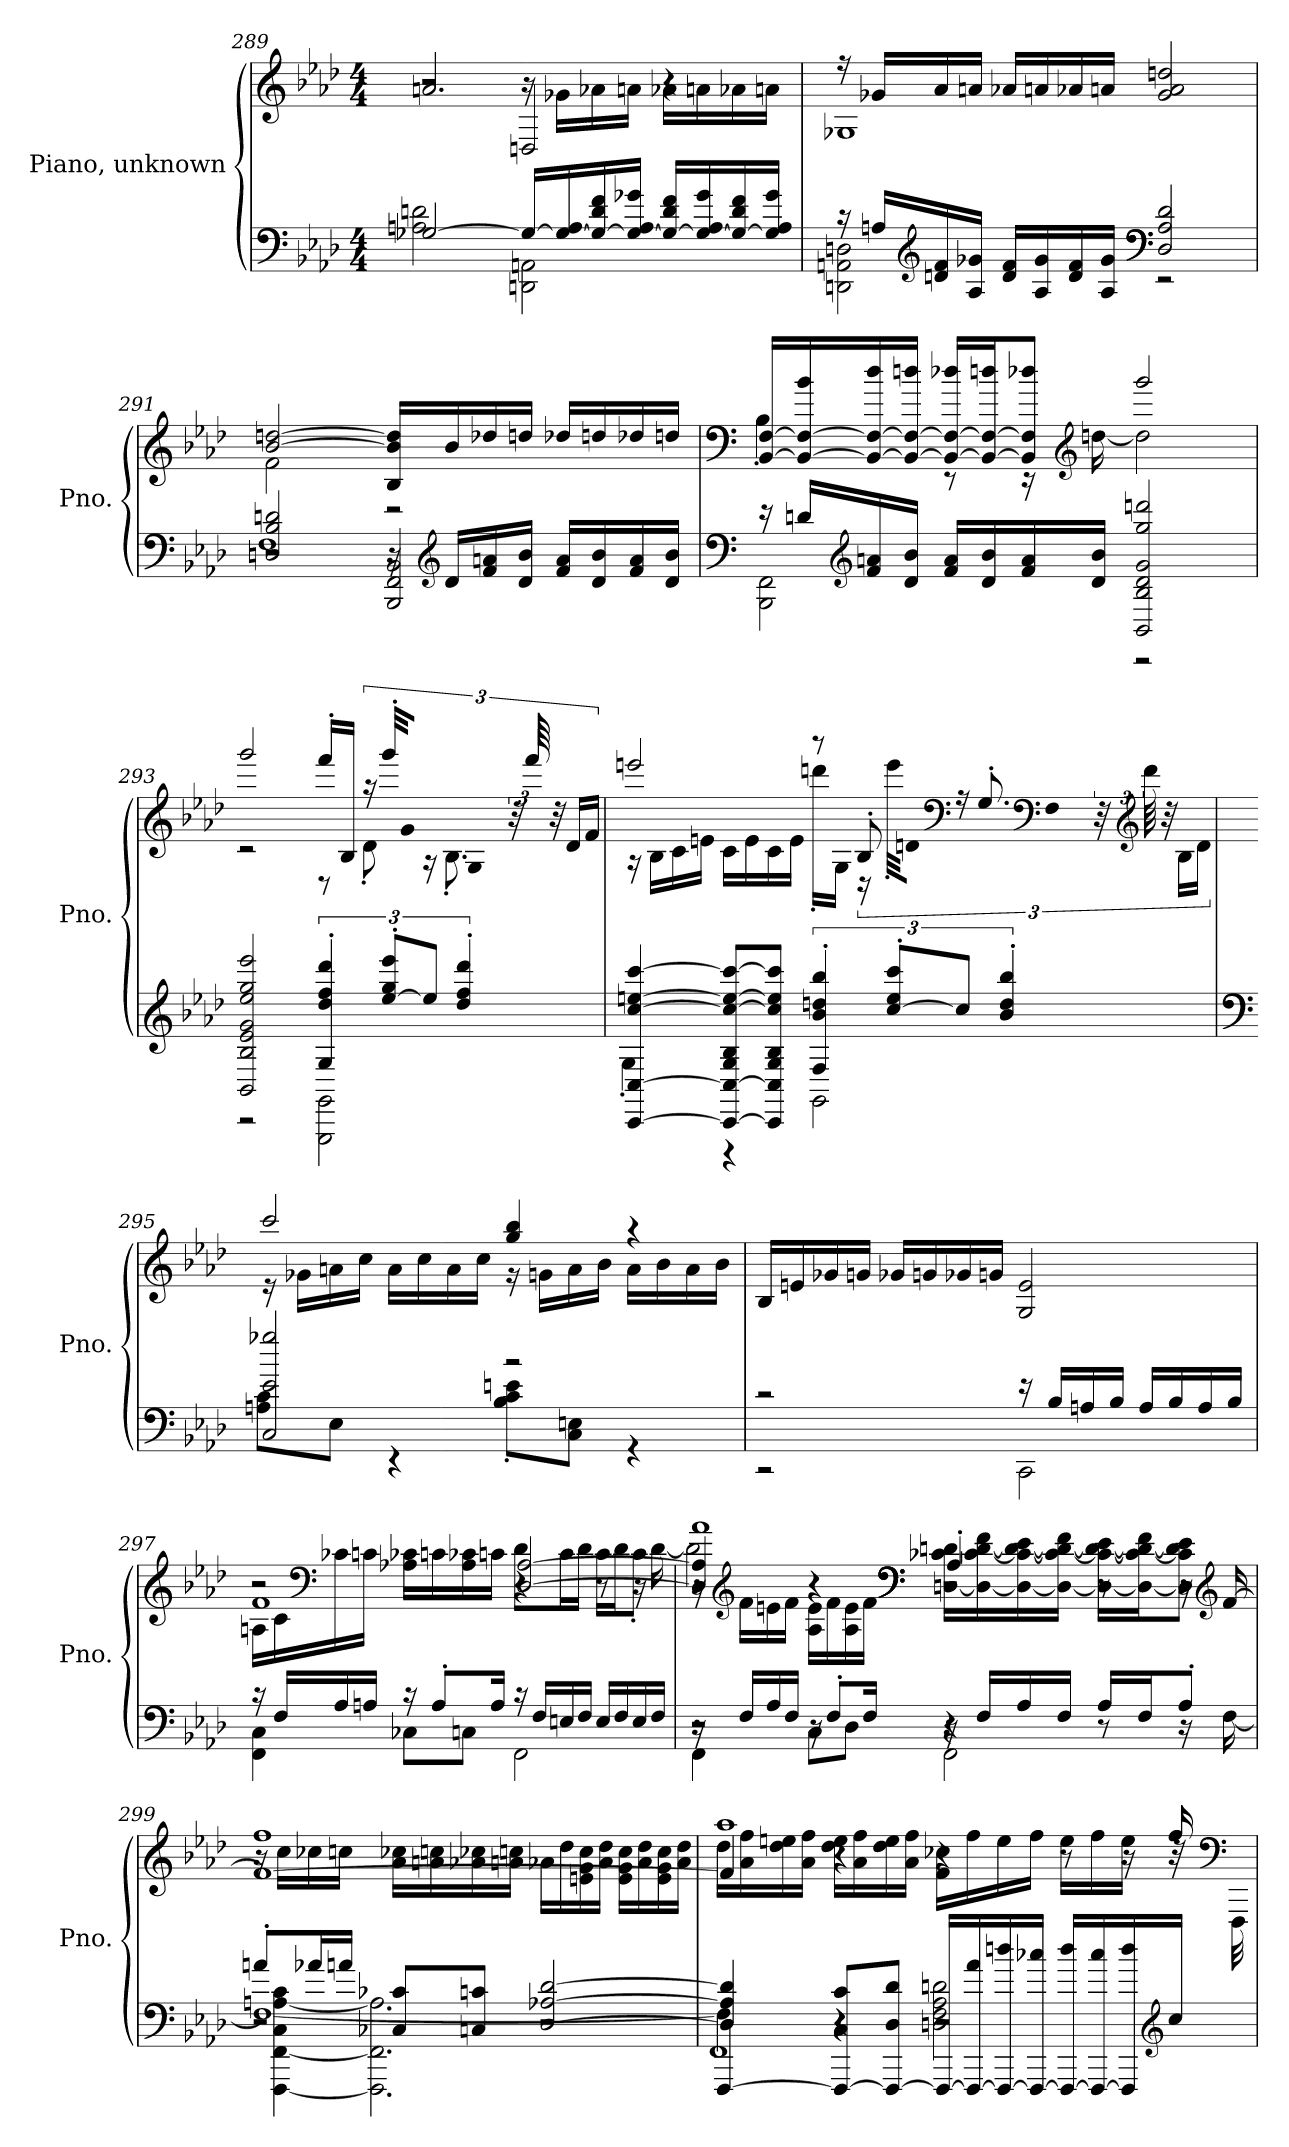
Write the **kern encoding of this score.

**kern	**kern
*part1	*part1
*staff2	*staff1
*I"Piano, unknown	*
*I'Pno.	*
!!LO:LB:g=z
*clefF4	*clefG2
*k[b-e-a-d-]	*k[b-e-a-d-]
*M4/4	*M4/4
=289	=289
*^	*^
*	*	*	*^
[2G-X/	2An\ 2dn\	2.an/	2r	2r
16G-/LL_	2DDn\ 2AAn\	.	16r	2Dn/
16G-/_ 16A/	.	.	16g-X\LL	.
16G-/_ 16d/ 16f/	.	.	16a-X\	.
16G-/_ 16A/ 16g-X/JJ	.	.	16an\JJ	.
16G-/_ 16d/ 16f/LL	.	4r	16a-X\LL	.
16G-/_ 16A/ 16g-/	.	.	16an\	.
16G-/_ 16d/ 16f/	.	.	16a-X\	.
16G-/] 16A/ 16g-/JJ	.	.	16an\JJ	.
*	*	*	*v	*v
=290	=290	=290	=290
16r	2DDn\ 2AAn\ 2Dn\	16r	1G-X
16An/LL	.	16g-X/LL	.
*clefG2	*	*	*
16dn/ 16f/	.	16a-/	.
16A/ 16g-X/JJ	.	16an/JJ	.
16d/ 16f/LL	.	16a-X/LL	.
16A/ 16g-/	.	16an/	.
16d/ 16f/	.	16a-X/	.
16A/ 16g-/JJ	.	16an/JJ	.
*clefF4	*	*	*
2D/ 2A/ 2d/	2r	2g-/ 2a/ 2ddn/	.
!!LO:LB:g=z	!!
=291	=291	=291	=291
*	*^	*	*
2Dn/ 2B-/ 2dn/	1F	2r	[2b-/ [2ddn/	2f\
16r	.	2BBB-/ 2FF/ 2BB-/	16B-/ 16b-/] 16dd/]LL	2r
*clefG2	*	*	*	*
16d/LL	.	.	16b-/	.
16f/ 16an/	.	.	16dd-X/	.
16d/ 16b-/JJ	.	.	16ddn/JJ	.
16f/ 16a/LL	.	.	16dd-X/LL	.
16d/ 16b-/	.	.	16ddn/	.
16f/ 16a/	.	.	16dd-X/	.
16d/ 16b-/JJ	.	.	16ddn/JJ	.
*v	*v	*v	*	*
=292	=292	=292
*clefF4	*clefF4	*
*^	*	*
16r	2BBB-\ 2FF\	[16BB-/ [16F/LL	4B-'\
16dn/LL	.	16BB-/_ 16F/_ 16b-/	.
*clefG2	*	*	*
16f/ 16an/	.	16BB-/_ 16F/_ 16dd-/	.
16d/ 16b-/JJ	.	16BB-/_ 16F/_ 16ddn/JJ	.
16f/ 16a/LL	.	16BB-/_ 16F/_ 16dd-X/LL	8r
16d/ 16b-/	.	16BB-/_ 16F/_ 16ddn/J	.
16f/ 16a/	.	8BB-/] 8F/] 8dd-X/J	16r
*	*	*clefG2	*
16d/ 16b-/JJ	.	.	[16ddn\
2BB-/ 2B-/ 2d/ 2g/ 2gg/ 2dddn/	2r	2ggg/	2dd\]
!!LO:LB:g=z	!!
=293	=293	=293	=293
2BB-/ 2B-/ 2e-/ 2g/ 2ee-/ 2gg/ 2eee-/	2r	2ggg/	2r
6G/' 6dd-/' 6ff/' 6ddd-/'	2GGG\ 2GG\	16fff'/LL	8r
.	.	16B-/JJ	.
.	.	24r	8d-'\
[12ee-/' 12gg/' 12eee-/'L	.	48ggg'/KLL	.
.	.	16g/JJ	.
12ee-/J]	.	16G/	16r
.	.	48r	8.B-'\
6dd-/' 6ff/' 6ddd-/'	.	96fff/	.
.	.	32r	.
.	.	16d-/LL	.
.	.	16f/JJ	.
=294	=294	=294	=294
[4CC/ [4C/ [4cc/ [4een/ [4ccc/	4G'\	2eeen/	16r
.	.	.	16B-\LL
.	.	.	16c\
.	.	.	16en\JJ
8CC/_ 8C/_ 8G/ 8B-/ 8cc/_ 8ee/_ 8ccc/_L	4r	.	16c\LL
.	.	.	16e\
8CC/] 8C/] 8G/ 8B-/ 8cc/] 8ee/] 8ccc/]J	.	.	16c\
.	.	.	16e\JJ
6F/' 6b-/' 6ddn/' 6bb-/'	2GG\	8r	16dddn'\LL
.	.	.	16G\JJ
.	.	8B-'/	24r
[12cc/' 12ee/' 12ccc/'L	.	.	48eee'\KLL
.	.	.	16dn\JJ
*	*	*clefF4	*
12cc/J]	.	16r	16F\
.	.	8.G'/	48r
*	*	*clefG2	*
6b-/' 6dd/' 6bb-/'	.	.	96ddd\
.	.	.	32r
.	.	.	16B-\LL
.	.	.	16d\JJ
!!LO:PB:g=z	!!
=295	=295	=295	=295
*clefF4	*	*	*
2C/ 2e-/ 2gg-X/	8An\ 8c\L	2ccc/	16r
.	.	.	16g-X\LL
.	8E-\J	.	16an\
.	.	.	16cc\JJ
.	4r	.	16a\LL
.	.	.	16cc\
.	.	.	16a\
.	.	.	16cc\JJ
2r	8B-\' 8c\' 8en\'L	4gg/ 4bb-/	16r
.	.	.	16gn\LL
.	8C\ 8En\J	.	16a\
.	.	.	16b-\JJ
.	4r	4r	16a\LL
.	.	.	16b-\
.	.	.	16a\
.	.	.	16b-\JJ
*	*	*v	*v
=296	=296	=296
2r	2r	16B-/LL
.	.	16en/
.	.	16g-X/
.	.	16gn/JJ
.	.	16g-X/LL
.	.	16gn/
.	.	16g-X/
.	.	16gn/JJ
16r	2CC\	2G/ 2e/
16B-/LL	.	.
16An/	.	.
16B-/JJ	.	.
16A/LL	.	.
16B-/	.	.
16A/	.	.
16B-/JJ	.	.
!!LO:LB:g=z
=297	=297	=297
*	*	*^
*	*	*	*^
*	*	*	*	*^
16r	4FF\ 4C\	1f	16An\LL	2r	2r
16F/LL	.	.	16c\	.	.
*	*	*clefF4	*	*	*
16A-/	.	.	16c-X\	.	.
16An/JJ	.	.	16cn\JJ	.	.
16r	8C-X\L	.	16A-X\ 16c-X\LL	.	.
8A'/L	.	.	16cn\	.	.
.	8Cn\J	.	16A-\ 16c-X\	.	.
16A/Jk	.	.	16cn\JJ	.	.
16r	2FF\	.	8d-\L	[2D-/ [2A-/	4r
16F/LL	.	.	.	.	.
16En/	.	.	16c\L	.	.
16F/JJ	.	.	16d-\JJ	.	.
16E/LL	.	.	16c\LL	.	8r
16F/	.	.	16d-\J	.	.
16E/	.	.	8c'\J	.	16r
16F/JJ	.	.	.	.	[16d-\
!!LO:LB:g=z	!!	!!	!!
=298	=298	=298	=298	=298	=298
*	*^	*	*	*	*
16r	2r	4FF\	1a-	16r	4D-/] 4A-/]	2d-\]
*	*	*	*clefG2	*	*	*
16F/LL	.	.	.	16f\LL	.	.
16A-/	.	.	.	16en\	.	.
16F/JJ	.	.	.	16f\JJ	.	.
16r	.	8C\L	.	16A-\ 16e\LL	4r	.
8F'/L	.	.	.	16f\	.	.
.	.	8D-\J	.	16A-\ 16e\	.	.
16F/Jk	.	.	.	16f\JJ	.	.
*	*	*	*clefF4	*	*	*
16r	4r	2FF\	.	[16Dn\ [16c-X\ [16dn\LL	4A-'/	2r
16F/LL	.	.	.	16D\_ 16c-\_ 16d\_ 16f\	.	.
16A-/	.	.	.	16D\_ 16c-\_ 16d\_ 16e\	.	.
16F/JJ	.	.	.	16D\_ 16c-\_ 16d\_ 16f\JJ	.	.
16A-/LL	8r	.	.	16D\_ 16c-\_ 16d\_ 16e\LL	8r	.
16F/J	.	.	.	16D\_ 16c-\_ 16d\_ 16f\J	.	.
8A-'/J	16r	.	.	8D\] 8c-\] 8d\] 8e\J	16r	.
*	*	*	*clefG2	*	*	*
.	[16F\	.	.	.	[16f/	.
*	*	*	*	*	*v	*v
!!LO:LB:g=z
=299	=299	=299	=299	=299	=299
*	*	*^	*	*	*
8an'/L	1F_	2r	[4FFF\ [4FF\ 4C\ [4An\ 4c\	1ff	16r	1f_
.	.	.	.	.	16cc\LL	.
16a-X/L	.	.	.	.	16cc-X\	.
16an/JJ	.	.	.	.	16ccn\JJ	.
8C-X/ 8c-X/L	.	.	2.FFF\] 2.FF\] 2.A\]	.	16a-\ 16cc-X\LL	.
.	.	.	.	.	16an\ 16ccn\	.
8Cn/ 8cn/J	.	.	.	.	16a-X\ 16cc-X\	.
.	.	.	.	.	16an\ 16ccn\JJ	.
2r	.	[2D-/ [2A-X/ [2d-/	.	.	16a-X\LL	.
.	.	.	.	.	16dd-\	.
.	.	.	.	.	16en\ 16g\ 16cc\	.
.	.	.	.	.	16a-\ 16dd-\JJ	.
.	.	.	.	.	16e\ 16g\ 16cc\LL	.
.	.	.	.	.	16a-\ 16dd-\	.
.	.	.	.	.	16e\ 16g\ 16cc\	.
.	.	.	.	.	16a-\ 16dd-\JJ	.
!!LO:LB:g=z	!!	!!
=300	=300	=300	=300	=300	=300	=300
[4FFF/	4F\]	4D-/] 4A-/] 4d-/]	1FF	1aa-	16dd-\LL	4f/]
.	.	.	.	.	16a-\ 16ff\	.
.	.	.	.	.	16dd-\ 16een\	.
.	.	.	.	.	16a-\ 16ff\JJ	.
8FFF/_ 8C/ 8c/L	4r	4r	.	.	16dd-\ 16ee\LL	4r
.	.	.	.	.	16a-\ 16ff\	.
8FFF/_ 8D-/ 8d-/J	.	.	.	.	16dd-\ 16ee\	.
.	.	.	.	.	16a-\ 16ff\JJ	.
16FFF/LL_	2Dn\ 2F\ 2A-\ 2dn\	2r	.	.	16f\ 16cc-X\LL	4r
16FFF/_ 16a-/	.	.	.	.	16ff\	.
16FFF/_ 16ddn/	.	.	.	.	16ee\	.
16FFF/_ 16cc-X/JJ	.	.	.	.	16ff\JJ	.
16FFF/_ 16dd/LL	.	.	.	.	16ee\LL	8r
16FFF/_ 16cc-/	.	.	.	.	16ff\	.
16FFF/] 16dd/	.	.	.	.	16ee\JJ	16r
*clefG2	*	*	*	*	*	*
16cc-/JJ	.	.	.	.	32r	16ff/
*	*	*	*	*clefF4	*	*
.	.	.	.	.	32FFF\	.
*v	*v	*v	*v	*	*	*
*	*v	*v	*v
=	=
*-	*-
